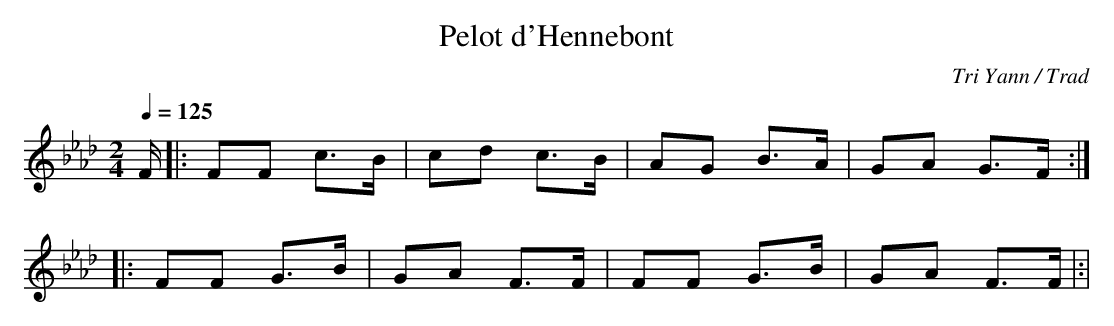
X:1
T:Pelot d'Hennebont
C:Tri Yann / Trad
M:2/4
L:1/8
Q:1/4=125
K:Fm
F/|: FF  c>B| cd  c>B |AG  B>A| GA  G>F:|
|: FF  G>B| GA  F>F| FF  G>B| GA  F>F|:|
